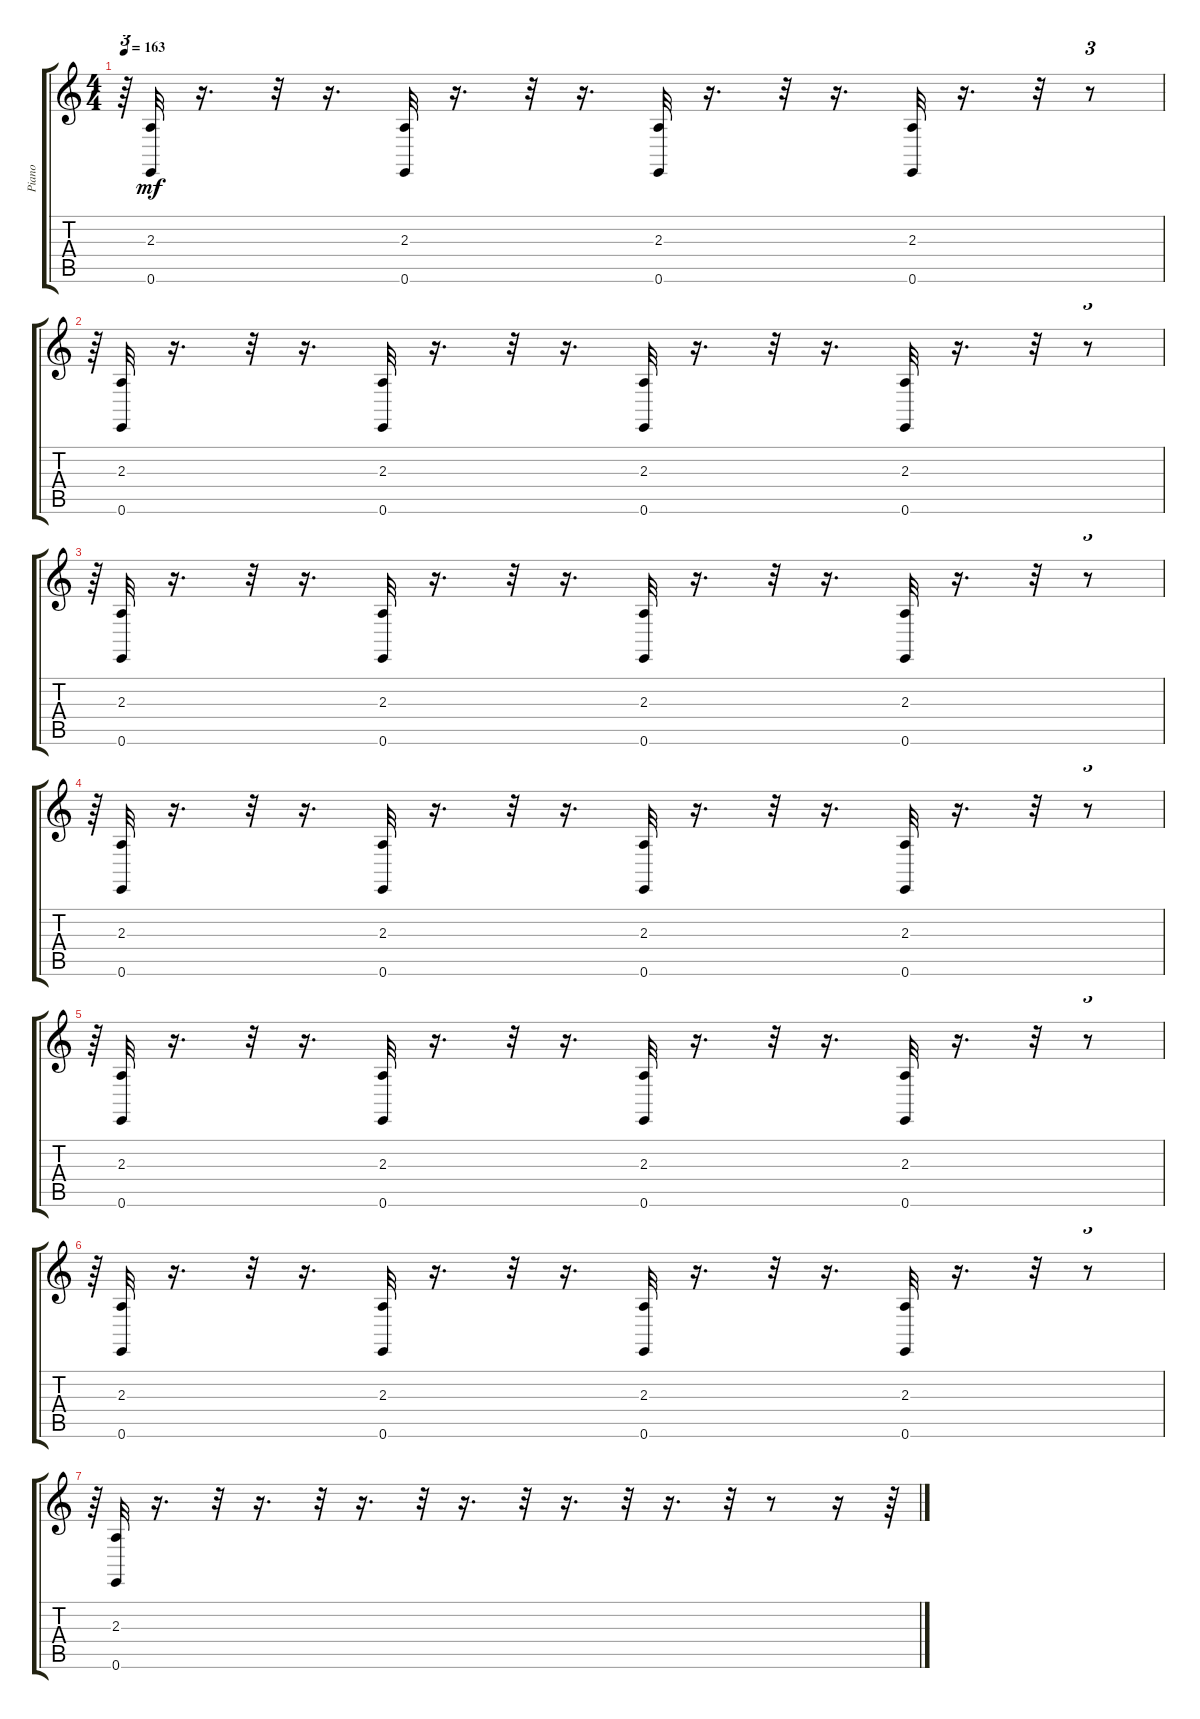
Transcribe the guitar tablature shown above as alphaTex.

\track ("Piano" "Piano") {instrument acousticgrandpiano}
\staff {score tabs}
\tuning (E4 B3 G3 D3 A2 E2) {hide}
\ts (4 4)
\tempo 163
\clef g2
\ks c
r.64{tu (3 2) dy f} (2.3 0.6).32{dy mf} r.16{d} r.32 r.16{d} (2.3 0.6).32 r.16{d} r.32 r.16{d} (2.3 0.6).32 r.16{d} r.32 r.16{d} (2.3 0.6).32 r.16{d} r.32 r.8{tu (3 2)} |
r.64{tu (3 2)} (2.3 0.6).32 r.16{d} r.32 r.16{d} (2.3 0.6).32 r.16{d} r.32 r.16{d} (2.3 0.6).32 r.16{d} r.32 r.16{d} (2.3 0.6).32 r.16{d} r.32 r.8{tu (3 2)} |
r.64{tu (3 2)} (2.3 0.6).32 r.16{d} r.32 r.16{d} (2.3 0.6).32 r.16{d} r.32 r.16{d} (2.3 0.6).32 r.16{d} r.32 r.16{d} (2.3 0.6).32 r.16{d} r.32 r.8{tu (3 2)} |
r.64{tu (3 2)} (2.3 0.6).32 r.16{d} r.32 r.16{d} (2.3 0.6).32 r.16{d} r.32 r.16{d} (2.3 0.6).32 r.16{d} r.32 r.16{d} (2.3 0.6).32 r.16{d} r.32 r.8{tu (3 2)} |
r.64{tu (3 2)} (2.3 0.6).32 r.16{d} r.32 r.16{d} (2.3 0.6).32 r.16{d} r.32 r.16{d} (2.3 0.6).32 r.16{d} r.32 r.16{d} (2.3 0.6).32 r.16{d} r.32 r.8{tu (3 2)} |
r.64{tu (3 2)} (2.3 0.6).32 r.16{d} r.32 r.16{d} (2.3 0.6).32 r.16{d} r.32 r.16{d} (2.3 0.6).32 r.16{d} r.32 r.16{d} (2.3 0.6).32 r.16{d} r.32 r.8{tu (3 2)} |
r.64{tu (3 2)} (2.3 0.6).32 r.16{d} r.32 r.16{d} r.32 r.16{d} r.32 r.16{d} r.32 r.16{d} r.32 r.16{d} r.32 r.8 r.16 r.64
